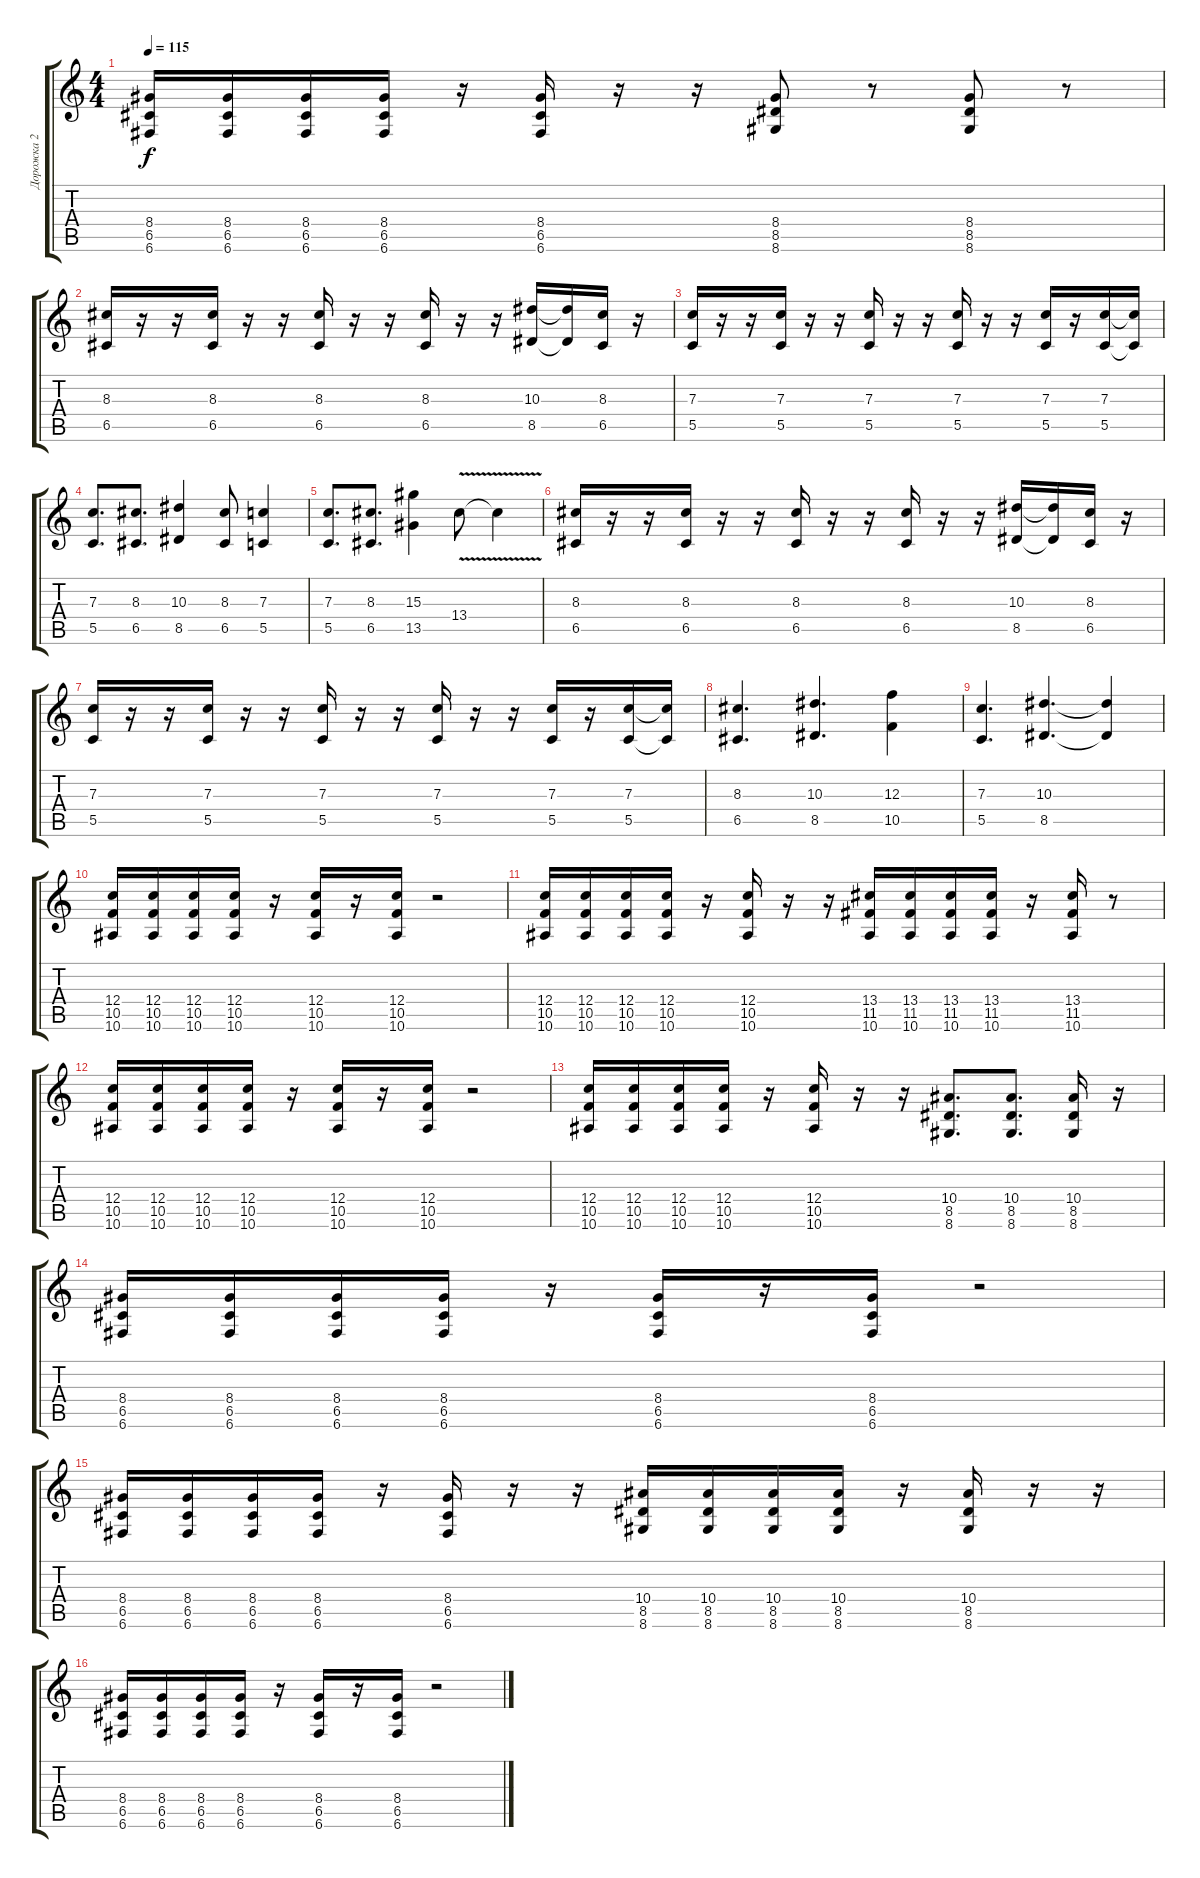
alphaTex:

\track ("Дорожка 2" "Дорожка 2") {instrument distortionguitar}
\staff {score tabs}
\tuning (D4 G3 F3 C3 G2 C2) {hide}
\ts (4 4)
\tempo 115
\clef g2
\ks c
(8.4 6.5 6.6).16{dy f} (8.4 6.5 6.6).16 (8.4 6.5 6.6).16 (8.4 6.5 6.6).16 r.16 (8.4 6.5 6.6).16 r.16 r.16 (8.4 8.5 8.6).8 r.8 (8.4 8.5 8.6).8 r.8 |
(8.3 6.5).16 r.16 r.16 (8.3 6.5).16 r.16 r.16 (8.3 6.5).16 r.16 r.16 (8.3 6.5).16 r.16 r.16 (10.3 8.5).16 (10.3{t} 8.5{t}).16 (8.3 6.5).16 r.16 |
(7.3 5.5).16 r.16 r.16 (7.3 5.5).16 r.16 r.16 (7.3 5.5).16 r.16 r.16 (7.3 5.5).16 r.16 r.16 (7.3 5.5).16 r.16 (7.3 5.5).16 (7.3{t} 5.5{t}).16 |
(7.3 5.5).8{d} (8.3 6.5).8{d} (10.3 8.5).4 (8.3 6.5).8 (7.3 5.5).4 |
(7.3 5.5).8{d} (8.3 6.5).8{d} (15.3 13.5).4 13.4{v}.8 13.4{t}.4 |
(8.3 6.5).16 r.16 r.16 (8.3 6.5).16 r.16 r.16 (8.3 6.5).16 r.16 r.16 (8.3 6.5).16 r.16 r.16 (10.3 8.5).16 (10.3{t} 8.5{t}).16 (8.3 6.5).16 r.16 |
(7.3 5.5).16 r.16 r.16 (7.3 5.5).16 r.16 r.16 (7.3 5.5).16 r.16 r.16 (7.3 5.5).16 r.16 r.16 (7.3 5.5).16 r.16 (7.3 5.5).16 (7.3{t} 5.5{t}).16 |
(8.3 6.5).4{d} (10.3 8.5).4{d} (12.3 10.5).4 |
(7.3 5.5).4{d} (10.3 8.5).4{d} (10.3{t} 8.5{t}).4 |
(12.4 10.5 10.6).16 (12.4 10.5 10.6).16 (12.4 10.5 10.6).16 (12.4 10.5 10.6).16 r.16 (12.4 10.5 10.6).16 r.16 (12.4 10.5 10.6).16 r.2 |
(12.4 10.5 10.6).16 (12.4 10.5 10.6).16 (12.4 10.5 10.6).16 (12.4 10.5 10.6).16 r.16 (12.4 10.5 10.6).16 r.16 r.16 (13.4 11.5 10.6).16 (13.4 11.5 10.6).16 (13.4 11.5 10.6).16 (13.4 11.5 10.6).16 r.16 (13.4 11.5 10.6).16 r.8 |
(12.4 10.5 10.6).16 (12.4 10.5 10.6).16 (12.4 10.5 10.6).16 (12.4 10.5 10.6).16 r.16 (12.4 10.5 10.6).16 r.16 (12.4 10.5 10.6).16 r.2 |
(12.4 10.5 10.6).16 (12.4 10.5 10.6).16 (12.4 10.5 10.6).16 (12.4 10.5 10.6).16 r.16 (12.4 10.5 10.6).16 r.16 r.16 (10.4 8.5 8.6).8{d} (10.4 8.5 8.6).8{d} (10.4 8.5 8.6).16 r.16 |
(8.4 6.5 6.6).16 (8.4 6.5 6.6).16 (8.4 6.5 6.6).16 (8.4 6.5 6.6).16 r.16 (8.4 6.5 6.6).16 r.16 (8.4 6.5 6.6).16 r.2 |
(8.4 6.5 6.6).16 (8.4 6.5 6.6).16 (8.4 6.5 6.6).16 (8.4 6.5 6.6).16 r.16 (8.4 6.5 6.6).16 r.16 r.16 (10.4 8.5 8.6).16 (10.4 8.5 8.6).16 (10.4 8.5 8.6).16 (10.4 8.5 8.6).16 r.16 (10.4 8.5 8.6).16 r.16 r.16 |
(8.4 6.5 6.6).16 (8.4 6.5 6.6).16 (8.4 6.5 6.6).16 (8.4 6.5 6.6).16 r.16 (8.4 6.5 6.6).16 r.16 (8.4 6.5 6.6).16 r.2
